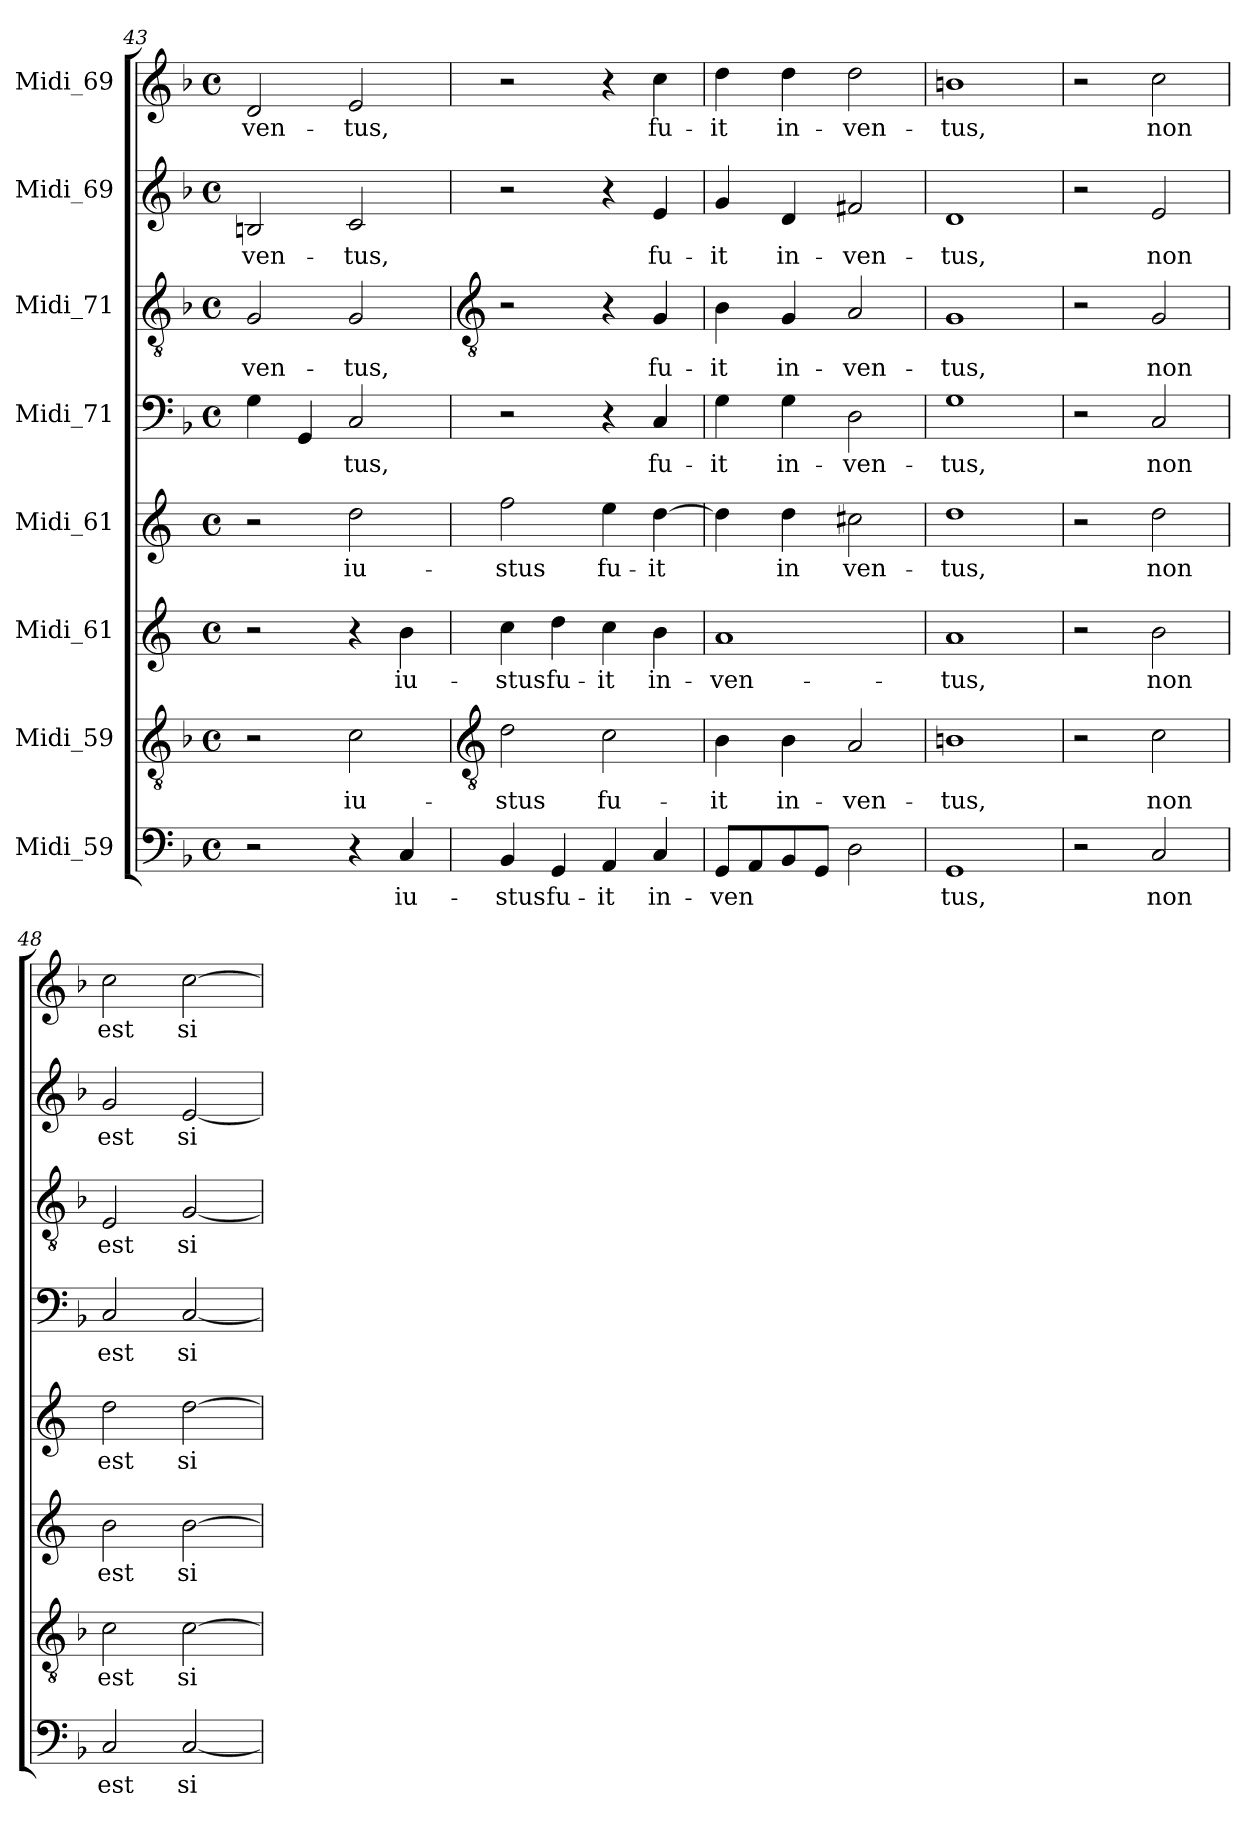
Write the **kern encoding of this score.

**kern	**text	**kern	**text	**kern	**text	**kern	**text	**kern	**text	**kern	**text	**kern	**text	**kern	**text
*part8	*part8	*part7	*part7	*part6	*part6	*part5	*part5	*part4	*part4	*part3	*part3	*part2	*part2	*part1	*part1
*staff8	*staff8	*staff7	*staff7	*staff6	*staff6	*staff5	*staff5	*staff4	*staff4	*staff3	*staff3	*staff2	*staff2	*staff1	*staff1
*I"Midi_59	*	*I"Midi_59	*	*I"Midi_61	*	*I"Midi_61	*	*I"Midi_71	*	*I"Midi_71	*	*I"Midi_69	*	*I"Midi_69	*
*clefF4	*	*clefGv2	*	*clefG2	*	*clefG2	*	*clefF4	*	*clefGv2	*	*clefG2	*	*clefG2	*
*	*	*	*	*ITrd4c7	*	*ITrd4c7	*	*	*	*	*	*	*	*	*
*k[b-]	*	*k[b-]	*	*k[b-]	*	*k[b-]	*	*k[b-]	*	*k[b-]	*	*k[b-]	*	*k[b-]	*
*F:	*	*F:	*	*F:	*	*F:	*	*F:	*	*F:	*	*F:	*	*F:	*
*M4/4	*	*M4/4	*	*M4/4	*	*M4/4	*	*M4/4	*	*M4/4	*	*M4/4	*	*M4/4	*
*met(c)	*	*met(c)	*	*met(c)	*	*met(c)	*	*met(c)	*	*met(c)	*	*met(c)	*	*met(c)	*
=43	=43	=43	=43	=43	=43	=43	=43	=43	=43	=43	=43	=43	=43	=43	=43
!	!	!	!	!	!	!	!	!	!	!	!LO:LY:b	!	!LO:LY:b	!	!LO:LY:b
2r	.	2r	.	2r	.	2r	.	4G	.	2G	-ven-	2Bn	-ven-	2d	-ven-
.	.	.	.	.	.	.	.	4GG	.	.	.	.	.	.	.
!	!	!	!LO:LY:b	!	!	!	!LO:LY:b	!	!LO:LY:b	!	!LO:LY:b	!	!LO:LY:b	!	!LO:LY:b
4r	.	2c	iu-	4r	.	2g	iu-	2C	tus,	2G	-tus,	2c	-tus,	2e	-tus,
!	!LO:LY:b	!	!	!	!LO:LY:b	!	!	!	!	!	!	!	!	!	!
4C	iu-	.	.	4e	iu-	.	.	.	.	.	.	.	.	.	.
!!LO:LB:g=z
=44	=44	=44	=44	=44	=44	=44	=44	=44	=44	=44	=44	=44	=44	=44	=44
*	*	*clefGv2	*	*	*	*	*	*	*	*clefGv2	*	*	*	*	*
!	!LO:LY:b	!	!LO:LY:b	!	!LO:LY:b	!	!LO:LY:b	!	!	!	!	!	!	!	!
4BB-	-stus	2d	-stus	4f	-stus	2b-	-stus	2r	.	2r	.	2r	.	2r	.
!	!LO:LY:b	!	!	!	!LO:LY:b	!	!	!	!	!	!	!	!	!	!
4GG	fu-	.	.	4g	fu-	.	.	.	.	.	.	.	.	.	.
!	!LO:LY:b	!	!LO:LY:b	!	!LO:LY:b	!	!LO:LY:b	!	!	!	!	!	!	!	!
4AA	-it	2c	fu-	4f	-it	4a	fu-	4r	.	4r	.	4r	.	4r	.
!	!LO:LY:b	!	!	!	!LO:LY:b	!	!LO:LY:b	!	!LO:LY:b	!	!LO:LY:b	!	!LO:LY:b	!	!LO:LY:b
4C	in-	.	.	4e	in-	[4g	-it	4C	fu-	4G	fu-	4e	fu-	4cc	fu-
=45	=45	=45	=45	=45	=45	=45	=45	=45	=45	=45	=45	=45	=45	=45	=45
!	!LO:LY:b	!	!LO:LY:b	!	!LO:LY:b	!	!	!	!LO:LY:b	!	!LO:LY:b	!	!LO:LY:b	!	!LO:LY:b
8GGL	-ven	4B-	-it	1d	-ven-	4g]	.	4G	-it	4B-	-it	4g	-it	4dd	-it
8AA	.	.	.	.	.	.	.	.	.	.	.	.	.	.	.
!	!	!	!LO:LY:b	!	!	!	!LO:LY:b	!	!LO:LY:b	!	!LO:LY:b	!	!LO:LY:b	!	!LO:LY:b
8BB-	.	4B-	in-	.	.	4g	in	4G	in-	4G	in-	4d	in-	4dd	in-
8GGJ	.	.	.	.	.	.	.	.	.	.	.	.	.	.	.
!	!	!	!LO:LY:b	!	!	!	!LO:LY:b	!	!LO:LY:b	!	!LO:LY:b	!	!LO:LY:b	!	!LO:LY:b
2D	.	2A	-ven-	.	.	2f#X	ven-	2D	-ven-	2A	-ven-	2f#X	-ven-	2dd	-ven-
=46	=46	=46	=46	=46	=46	=46	=46	=46	=46	=46	=46	=46	=46	=46	=46
!	!LO:LY:b	!	!LO:LY:b	!	!LO:LY:b	!	!LO:LY:b	!	!LO:LY:b	!	!LO:LY:b	!	!LO:LY:b	!	!LO:LY:b
1GG	tus,	1Bn	-tus,	1d	-tus,	1g	-tus,	1G	-tus,	1G	-tus,	1d	-tus,	1bn	-tus,
=47	=47	=47	=47	=47	=47	=47	=47	=47	=47	=47	=47	=47	=47	=47	=47
2r	.	2r	.	2r	.	2r	.	2r	.	2r	.	2r	.	2r	.
!	!LO:LY:b	!	!LO:LY:b	!	!LO:LY:b	!	!LO:LY:b	!	!LO:LY:b	!	!LO:LY:b	!	!LO:LY:b	!	!LO:LY:b
2C	non	2c	non	2e	non	2g	non	2C	non	2G	non	2e	non	2cc	non
=48	=48	=48	=48	=48	=48	=48	=48	=48	=48	=48	=48	=48	=48	=48	=48
!	!LO:LY:b	!	!LO:LY:b	!	!LO:LY:b	!	!LO:LY:b	!	!LO:LY:b	!	!LO:LY:b	!	!LO:LY:b	!	!LO:LY:b
2C	est	2c	est	2e	est	2g	est	2C	est	2E	est	2g	est	2cc	est
!	!LO:LY:b	!	!LO:LY:b	!	!LO:LY:b	!	!LO:LY:b	!	!LO:LY:b	!	!LO:LY:b	!	!LO:LY:b	!	!LO:LY:b
[2C	si	[2c	si	[2e	si	[2g	si	[2C	si	[2G	si	[2e	si	[2cc	si
=	=	=	=	=	=	=	=	=	=	=	=	=	=	=	=
*-	*-	*-	*-	*-	*-	*-	*-	*-	*-	*-	*-	*-	*-	*-	*-
